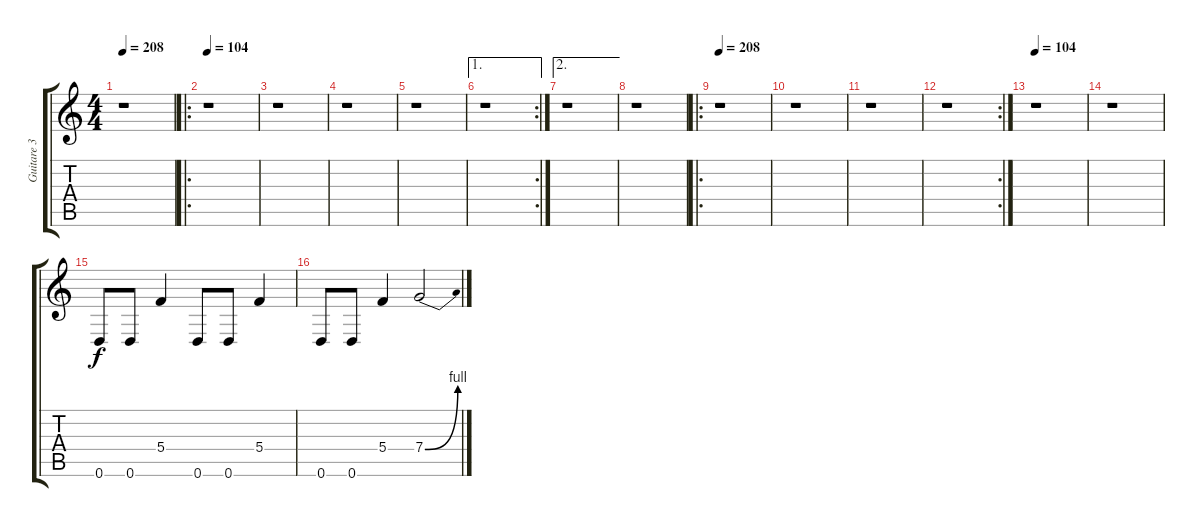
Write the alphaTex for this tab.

\track ("Guitare 3" "Guitare 3") {instrument distortionguitar}
\staff {score tabs}
\tuning (D4 A3 F3 C3 G2 D2) {hide}
\ts (4 4)
\tempo 208
\clef g2
\ks c
r.1{dy f} |
\ro
\tempo 104
r.1 |
r.1 |
r.1 |
r.1 |
\ae 1
\rc 2
r.1 |
\ae 2
r.1 |
r.1 |
\ro
\tempo 208
r.1 |
r.1 |
r.1 |
\rc 2
r.1 |
\tempo 104
r.1 |
r.1 |
0.6.8 0.6.8 5.4.4 0.6.8 0.6.8 5.4.4 |
0.6.8 0.6.8 5.4.4 7.4{be (bend 0 0 60 4)}.2
